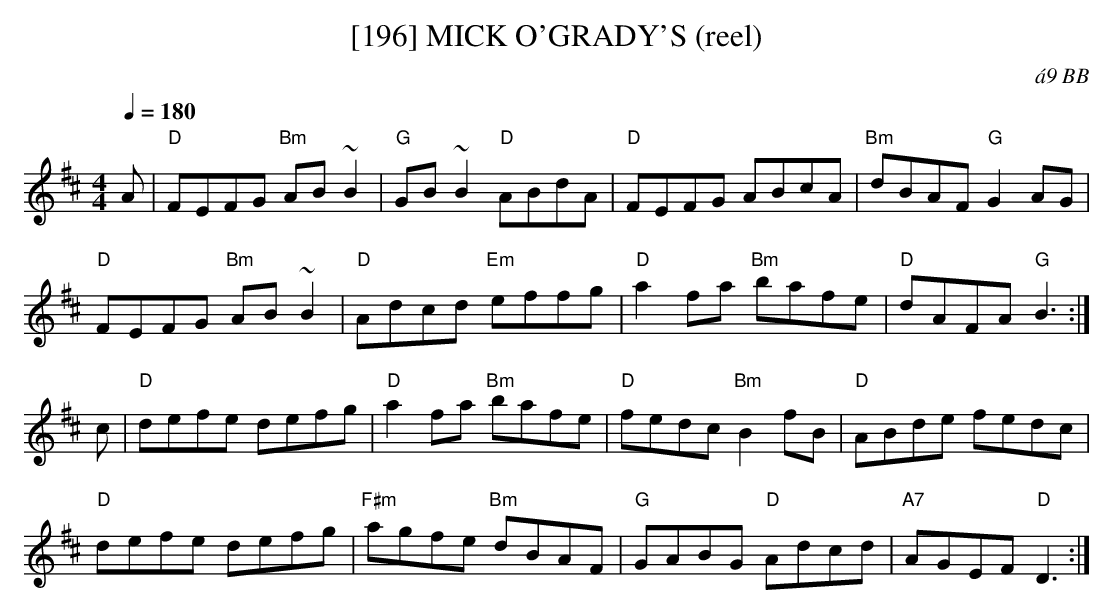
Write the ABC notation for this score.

X:1
T:[196] MICK O'GRADY'S (reel)
C:\'a9 BB
Q:1/4=180
M:4/4
L:1/8
K:D
A|"D"FEFG "Bm"AB~B2|"G"GB~B2 "D"ABdA|"D"FEFG ABcA|"Bm"dBAF "G"G2 AG|
"D"FEFG "Bm"AB~B2|"D"Adcd "Em"effg|"D"a2 fa "Bm"bafe|"D"dAFA "G"B3 :|
c|"D"defe defg|"D"a2 fa "Bm"bafe|"D"fedc "Bm"B2 fB|"D"ABde fedc|
"D"defe defg|"F#m"agfe "Bm"dBAF|"G"GABG "D"Adcd|"A7"AGEF "D"D3 :|
